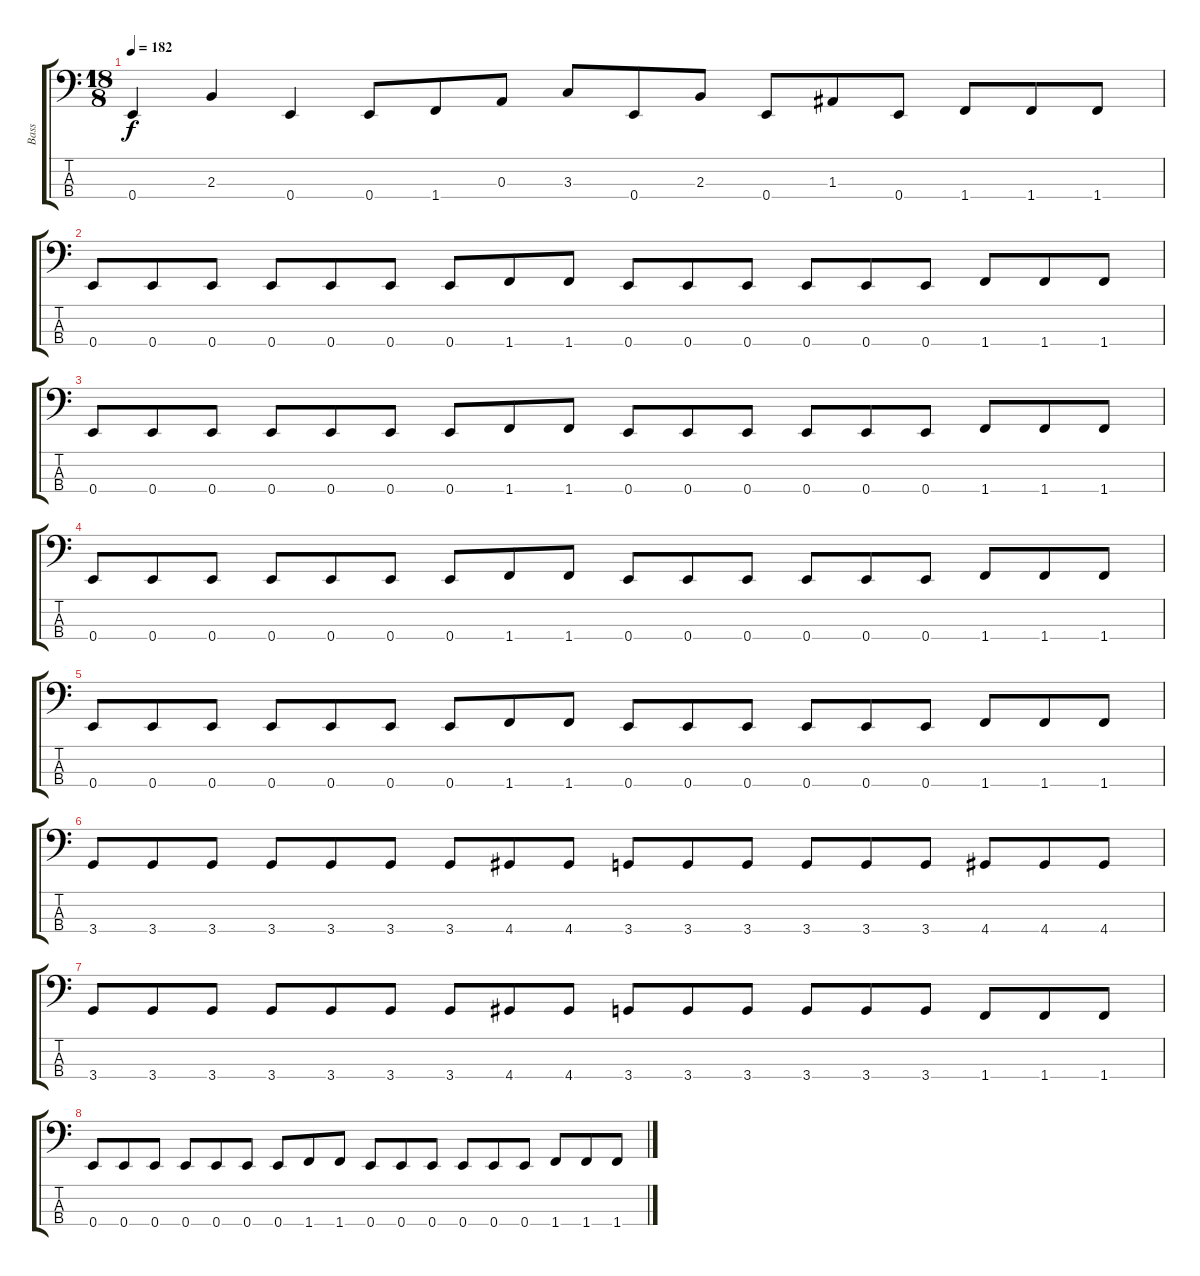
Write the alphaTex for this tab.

\track ("Bass" "Bass") {instrument electricbassfinger}
\staff {score tabs}
\tuning (G2 D2 A1 E1) {hide}
\ts (18 8)
\tempo 182
\clef f4
\ks c
0.4.4{dy f} 2.3.4 0.4.4 0.4.8 1.4.8 0.3.8 3.3.8 0.4.8 2.3.8 0.4.8 1.3.8 0.4.8 1.4.8 1.4.8 1.4.8 |
0.4.8 0.4.8 0.4.8 0.4.8 0.4.8 0.4.8 0.4.8 1.4.8 1.4.8 0.4.8 0.4.8 0.4.8 0.4.8 0.4.8 0.4.8 1.4.8 1.4.8 1.4.8 |
0.4.8 0.4.8 0.4.8 0.4.8 0.4.8 0.4.8 0.4.8 1.4.8 1.4.8 0.4.8 0.4.8 0.4.8 0.4.8 0.4.8 0.4.8 1.4.8 1.4.8 1.4.8 |
0.4.8 0.4.8 0.4.8 0.4.8 0.4.8 0.4.8 0.4.8 1.4.8 1.4.8 0.4.8 0.4.8 0.4.8 0.4.8 0.4.8 0.4.8 1.4.8 1.4.8 1.4.8 |
0.4.8 0.4.8 0.4.8 0.4.8 0.4.8 0.4.8 0.4.8 1.4.8 1.4.8 0.4.8 0.4.8 0.4.8 0.4.8 0.4.8 0.4.8 1.4.8 1.4.8 1.4.8 |
3.4.8 3.4.8 3.4.8 3.4.8 3.4.8 3.4.8 3.4.8 4.4.8 4.4.8 3.4.8 3.4.8 3.4.8 3.4.8 3.4.8 3.4.8 4.4.8 4.4.8 4.4.8 |
3.4.8 3.4.8 3.4.8 3.4.8 3.4.8 3.4.8 3.4.8 4.4.8 4.4.8 3.4.8 3.4.8 3.4.8 3.4.8 3.4.8 3.4.8 1.4.8 1.4.8 1.4.8 |
0.4.8 0.4.8 0.4.8 0.4.8 0.4.8 0.4.8 0.4.8 1.4.8 1.4.8 0.4.8 0.4.8 0.4.8 0.4.8 0.4.8 0.4.8 1.4.8 1.4.8 1.4.8
